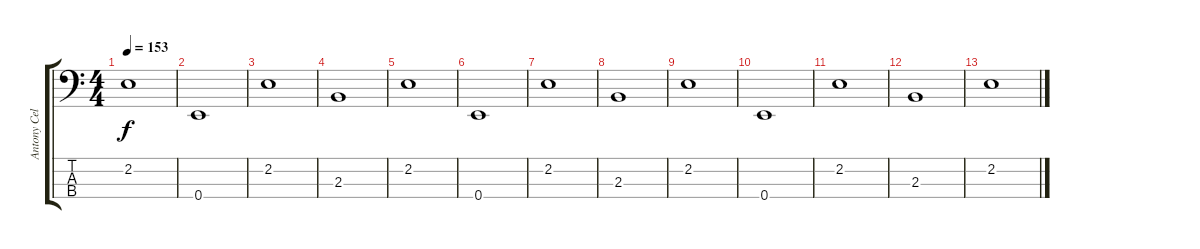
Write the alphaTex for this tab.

\track ("Antony Celestino" "Antony Cel") {instrument electricbassfinger}
\staff {score tabs}
\tuning (G2 D2 A1 E1) {hide}
\ts (4 4)
\tempo 153
\clef f4
\ks c
2.2.1{dy f} |
0.4.1 |
2.2.1 |
2.3.1 |
2.2.1 |
0.4.1 |
2.2.1 |
2.3.1 |
2.2.1 |
0.4.1 |
2.2.1 |
2.3.1 |
2.2.1
